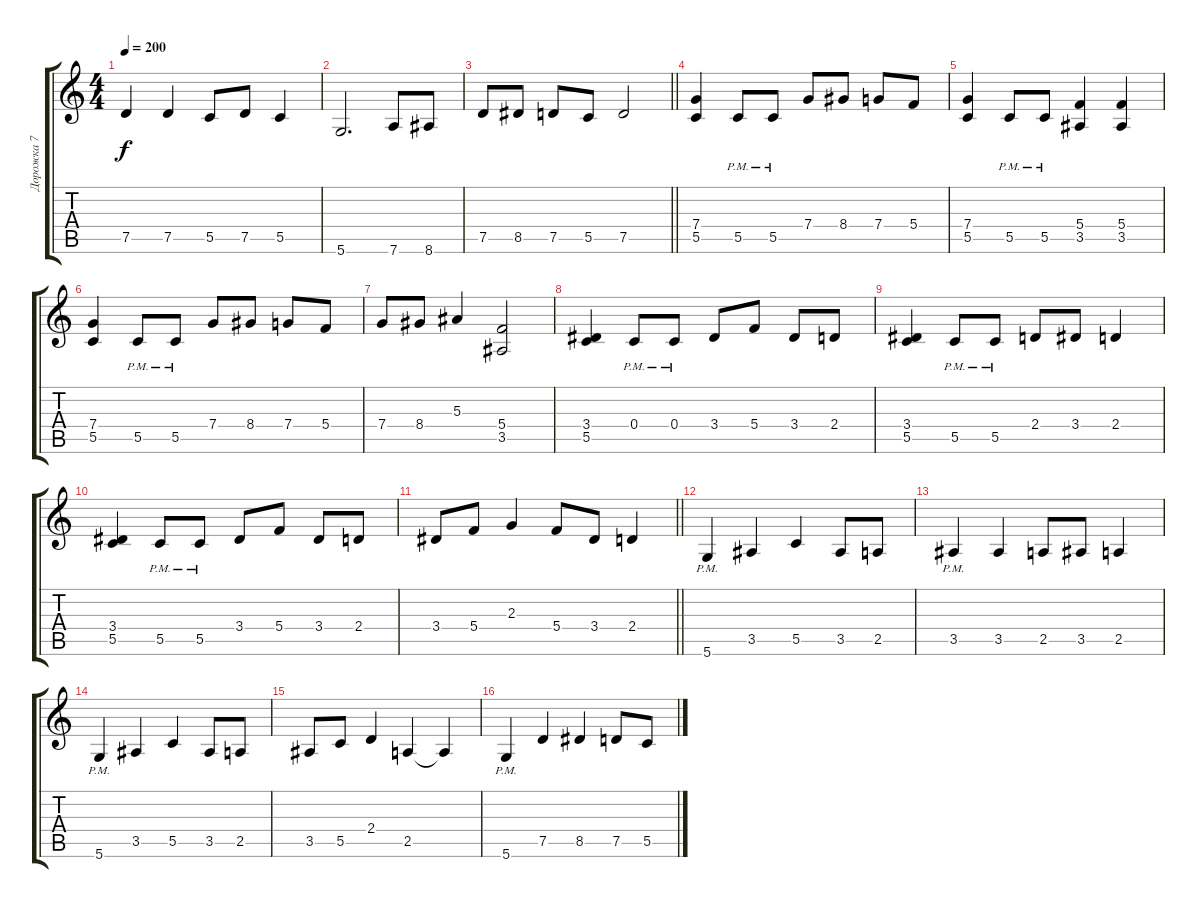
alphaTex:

\track ("Дорожка 7" "Дорожка 7") {instrument overdrivenguitar}
\staff {score tabs}
\tuning (D4 A3 F3 C3 G2 D2) {hide}
\ts (4 4)
\tempo 200
\clef g2
\ks c
7.5{t}.4{dy f} 7.5.4 5.5.8 7.5.8 5.5.4 |
5.6.2{d} 7.6.8 8.6.8 |
\barLineRight lightlight
7.5.8 8.5.8 7.5.8 5.5.8 7.5.2 |
\section ("" "")
(7.4 5.5).4 5.5{pm}.8 5.5{pm}.8 7.4.8 8.4.8 7.4.8 5.4.8 |
(7.4 5.5).4 5.5{pm}.8 5.5{pm}.8 (5.4 3.5).4 (5.4 3.5).4 |
(7.4 5.5).4 5.5{pm}.8 5.5{pm}.8 7.4.8 8.4.8 7.4.8 5.4.8 |
7.4.8 8.4.8 5.3.4 (5.4 3.5).2 |
(3.4 5.5).4 0.4{pm}.8 0.4{pm}.8 3.4.8 5.4.8 3.4.8 2.4.8 |
(3.4 5.5).4 5.5{pm}.8 5.5{pm}.8 2.4.8 3.4.8 2.4.4 |
(3.4 5.5).4 5.5{pm}.8 5.5{pm}.8 3.4.8 5.4.8 3.4.8 2.4.8 |
\barLineRight lightlight
3.4.8 5.4.8 2.3.4 5.4.8 3.4.8 2.4.4 |
\section ("" "")
5.6{pm}.4 3.5.4 5.5.4 3.5.8 2.5.8 |
3.5{pm}.4 3.5.4 2.5.8 3.5.8 2.5.4 |
5.6{pm}.4 3.5.4 5.5.4 3.5.8 2.5.8 |
3.5.8 5.5.8 2.4.4 2.5.4 2.5{t}.4 |
5.6{pm}.4 7.5.4 8.5.4 7.5.8 5.5.8
